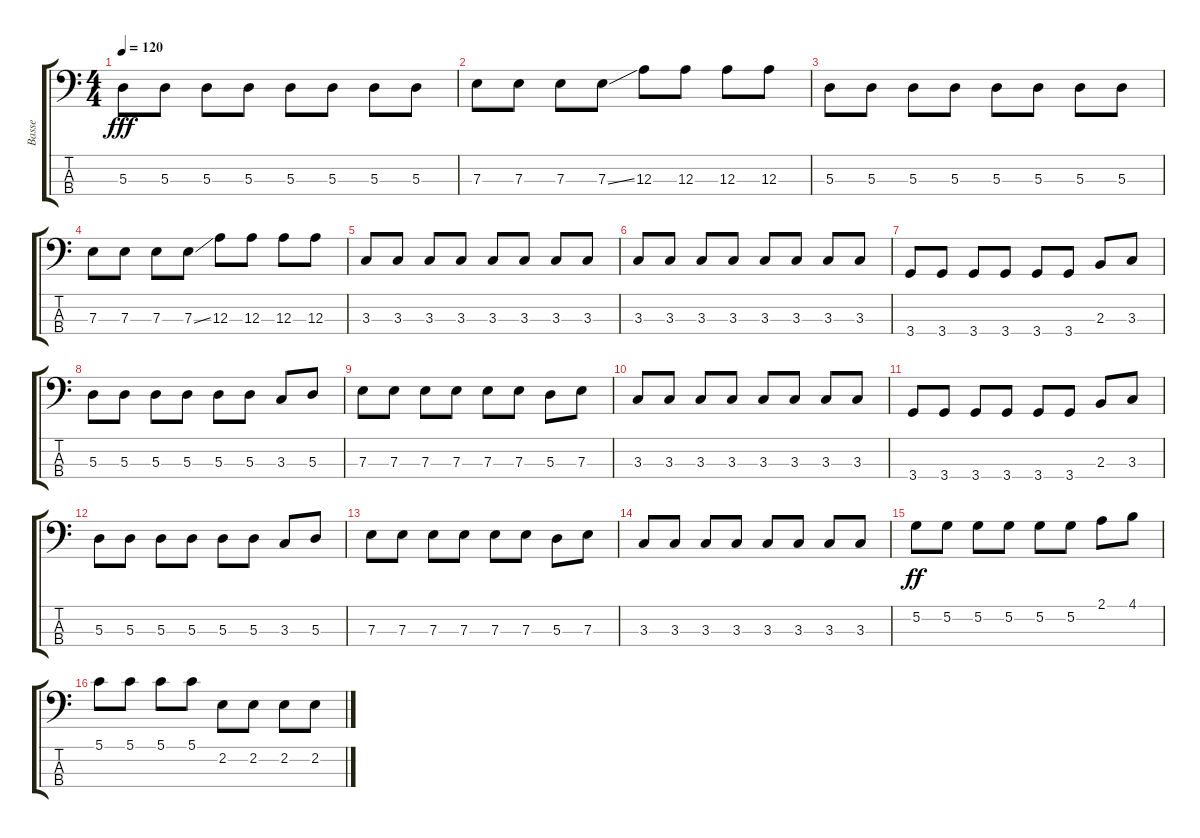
\track ("Basse" "Basse") {instrument electricbassfinger}
\staff {score tabs}
\tuning (G2 D2 A1 E1) {hide}
\ts (4 4)
\tempo 120
\clef f4
\ks c
5.3.8{dy fff} 5.3.8 5.3.8 5.3.8 5.3.8 5.3.8 5.3.8 5.3.8 |
7.3.8 7.3.8 7.3.8 7.3{ss}.8 12.3.8 12.3.8 12.3.8 12.3.8 |
5.3.8 5.3.8 5.3.8 5.3.8 5.3.8 5.3.8 5.3.8 5.3.8 |
7.3.8 7.3.8 7.3.8 7.3{ss}.8 12.3.8 12.3.8 12.3.8 12.3.8 |
3.3.8 3.3.8 3.3.8 3.3.8 3.3.8 3.3.8 3.3.8 3.3.8 |
3.3.8 3.3.8 3.3.8 3.3.8 3.3.8 3.3.8 3.3.8 3.3.8 |
3.4.8 3.4.8 3.4.8 3.4.8 3.4.8 3.4.8 2.3.8 3.3.8 |
5.3.8 5.3.8 5.3.8 5.3.8 5.3.8 5.3.8 3.3.8 5.3.8 |
7.3.8 7.3.8 7.3.8 7.3.8 7.3.8 7.3.8 5.3.8 7.3.8 |
3.3.8 3.3.8 3.3.8 3.3.8 3.3.8 3.3.8 3.3.8 3.3.8 |
3.4.8 3.4.8 3.4.8 3.4.8 3.4.8 3.4.8 2.3.8 3.3.8 |
5.3.8 5.3.8 5.3.8 5.3.8 5.3.8 5.3.8 3.3.8 5.3.8 |
7.3.8 7.3.8 7.3.8 7.3.8 7.3.8 7.3.8 5.3.8 7.3.8 |
3.3.8 3.3.8 3.3.8 3.3.8 3.3.8 3.3.8 3.3.8 3.3.8 |
5.2.8{dy ff} 5.2.8 5.2.8 5.2.8 5.2.8 5.2.8 2.1.8 4.1.8 |
5.1.8 5.1.8 5.1.8 5.1.8 2.2.8 2.2.8 2.2.8 2.2.8
